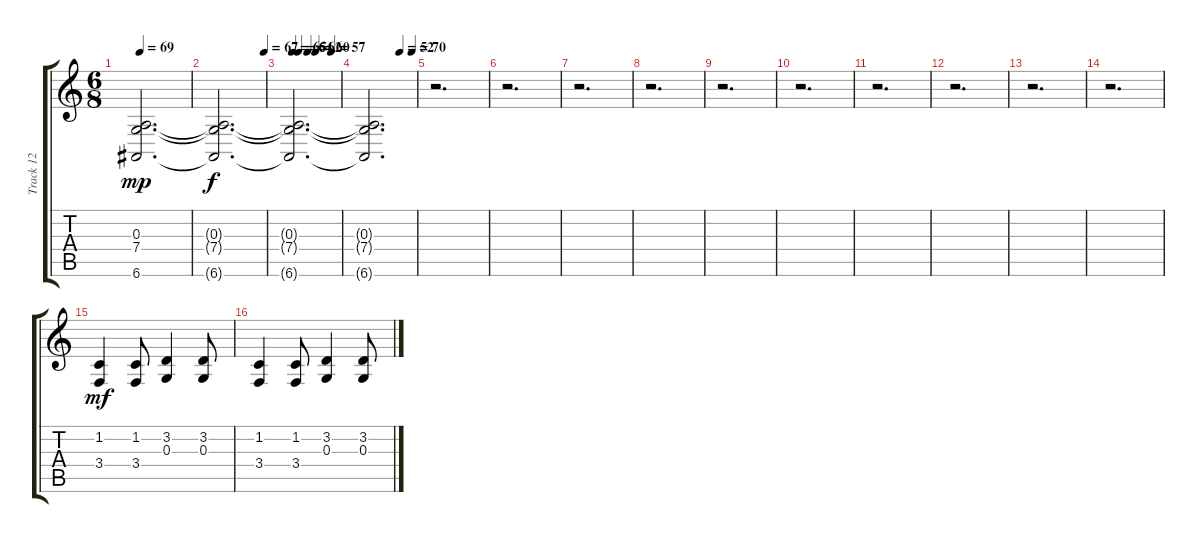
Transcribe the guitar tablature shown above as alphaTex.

\track ("Track 12" "Track 12") {instrument trombone}
\staff {score tabs}
\tuning (E4 B3 G3 D3 A2 E2) {hide}
\ts (6 8)
\tempo 69
\clef g2
\ks c
(0.3 7.4 6.6).2{d dy mp} |
\tempo (67 0.9861111111111112)
(0.3{t} 7.4{t} 6.6{t}).2{d dy f} |
\tempo 65
\tempo (64 0.125)
\tempo (62 0.3194444444444444)
\tempo (60 0.4861111111111111)
\tempo (57 0.8194444444444444)
(0.3{t} 7.4{t} 6.6{t}).2{d} |
\tempo (52 0.6666666666666666)
\tempo (70 0.9166666666666666)
(0.3{t} 7.4{t} 6.6{t}).2{d} |
r.2{d} |
r.2{d} |
r.2{d} |
r.2{d} |
r.2{d} |
r.2{d} |
r.2{d} |
r.2{d} |
r.2{d} |
r.2{d} |
(1.2 3.4).4{dy mf} (1.2 3.4).8 (3.2 0.3).4 (3.2 0.3).8 |
(1.2 3.4).4 (1.2 3.4).8 (3.2 0.3).4 (3.2 0.3).8
